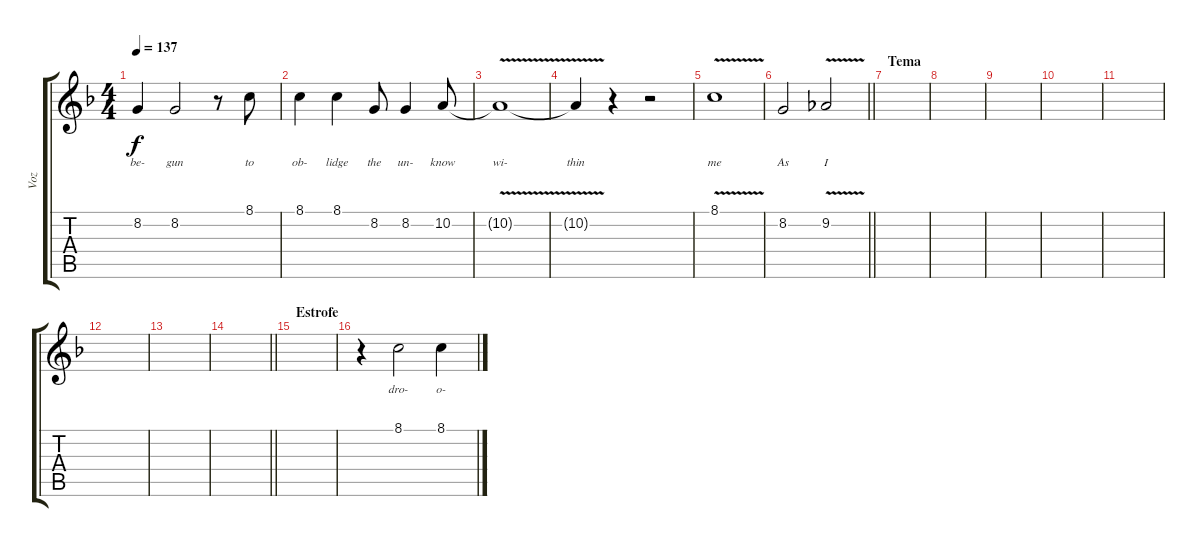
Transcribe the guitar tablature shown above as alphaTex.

\track ("Voz" "Voz") {instrument ocarina}
\staff {score tabs}
\tuning (E4 B3 G3 D3 A2 E2) {hide}
\ts (4 4)
\tempo 137
\clef g2
\ks dminor
8.2.4{lyrics (0 "be-") lyrics (1 "") lyrics (2 "") lyrics (3 "") lyrics (4 "") dy f} 8.2.2{lyrics (0 "gun") lyrics (1 "") lyrics (2 "") lyrics (3 "") lyrics (4 "")} r.8 8.1.8{lyrics (0 "to") lyrics (1 "") lyrics (2 "") lyrics (3 "") lyrics (4 "")} |
8.1.4{lyrics (0 "ob-") lyrics (1 "") lyrics (2 "") lyrics (3 "") lyrics (4 "")} 8.1.4{lyrics (0 "lidge") lyrics (1 "") lyrics (2 "") lyrics (3 "") lyrics (4 "")} 8.2.8{lyrics (0 "the") lyrics (1 "") lyrics (2 "") lyrics (3 "") lyrics (4 "")} 8.2.4{lyrics (0 "un-") lyrics (1 "") lyrics (2 "") lyrics (3 "") lyrics (4 "")} 10.2.8{lyrics (0 "know") lyrics (1 "") lyrics (2 "") lyrics (3 "") lyrics (4 "")} |
10.2{v t}.1{lyrics (0 "wi-") lyrics (1 "") lyrics (2 "") lyrics (3 "") lyrics (4 "")} |
10.2{t}.4{lyrics (0 "thin") lyrics (1 "") lyrics (2 "") lyrics (3 "") lyrics (4 "")} r.4 r.2 |
8.1{v}.1{lyrics (0 "me") lyrics (1 "") lyrics (2 "") lyrics (3 "") lyrics (4 "")} |
\barLineRight lightlight
8.2.2{lyrics (0 "As") lyrics (1 "") lyrics (2 "") lyrics (3 "") lyrics (4 "")} 9.2{v}.2{lyrics (0 "I") lyrics (1 "") lyrics (2 "") lyrics (3 "") lyrics (4 "")} |
\section ("" "Tema")
|
|
|
|
|
|
|
\barLineRight lightlight
|
\section ("" "Estrofe")
|
r.4 8.1.2{lyrics (0 "dro-") lyrics (1 "") lyrics (2 "") lyrics (3 "") lyrics (4 "")} 8.1.4{lyrics (0 "o-") lyrics (1 "") lyrics (2 "") lyrics (3 "") lyrics (4 "")}
